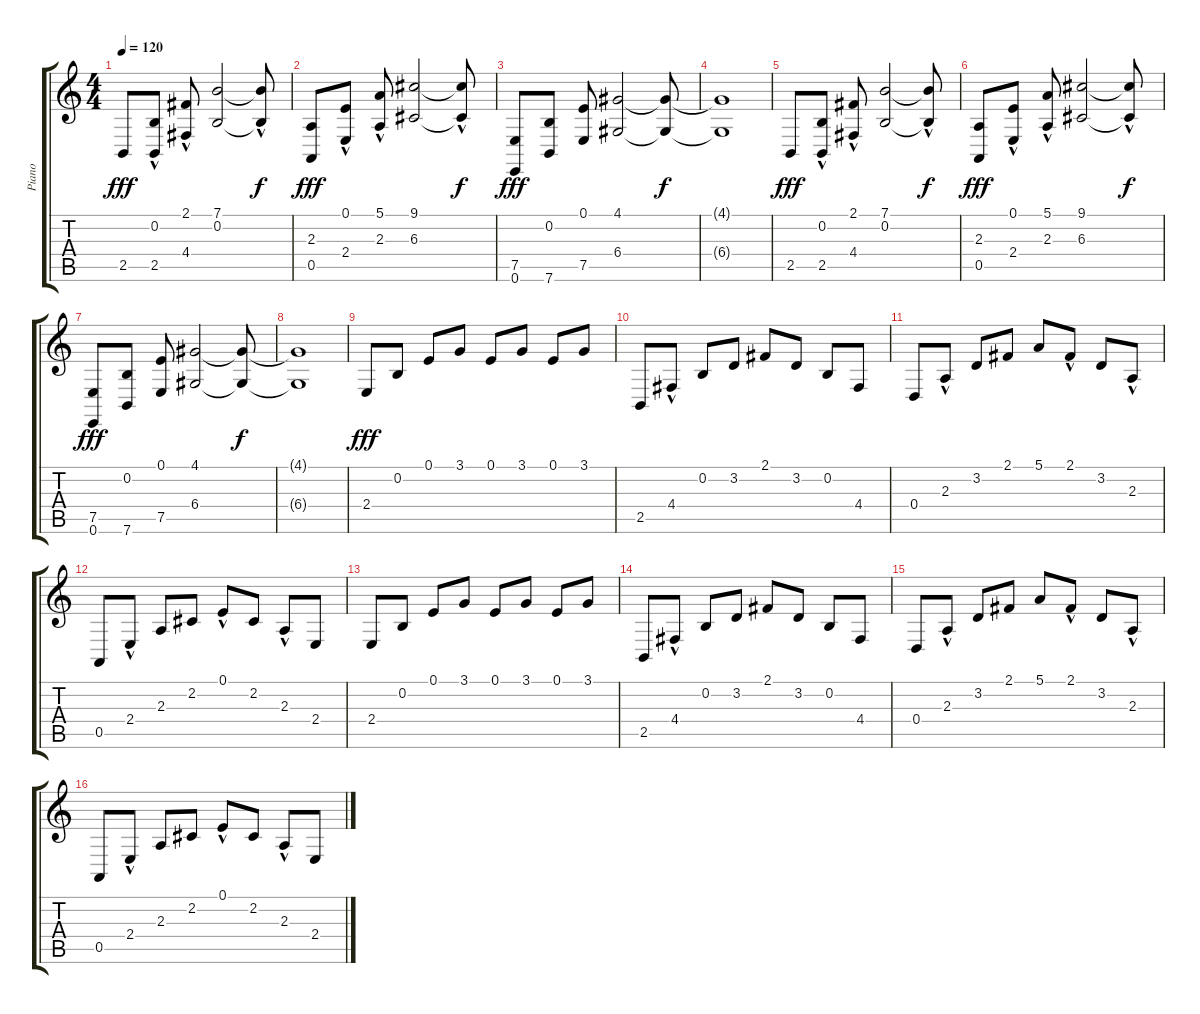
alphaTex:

\track ("Piano" "Piano") {instrument acousticgrandpiano}
\staff {score tabs}
\tuning (E4 B3 G3 D3 A2 E2) {hide}
\ts (4 4)
\tempo 120
\clef g2
\ks c
2.5.8{dy fff} (0.2 2.5{hac}).8 (2.1{hac} 4.4{hac}).8 (7.1 0.2).2 (7.1{hac t} 0.2{t}).8{dy f} |
(2.3 0.5).8{dy fff} (0.1 2.4{hac}).8 (5.1 2.3{hac}).8 (9.1 6.3).2 (9.1{hac t} 6.3{t}).8{dy f} |
(7.5 0.6).8{dy fff} (0.2 7.6).8 (0.1 7.5).8 (4.1 6.4).2 (4.1{t} 6.4{t}).8{dy f} |
(4.1{t} 6.4{t}).1 |
2.5.8{dy fff} (0.2 2.5{hac}).8 (2.1{hac} 4.4{hac}).8 (7.1 0.2).2 (7.1{hac t} 0.2{t}).8{dy f} |
(2.3 0.5).8{dy fff} (0.1 2.4{hac}).8 (5.1 2.3{hac}).8 (9.1 6.3).2 (9.1{hac t} 6.3{t}).8{dy f} |
(7.5 0.6).8{dy fff} (0.2 7.6).8 (0.1 7.5).8 (4.1 6.4).2 (4.1{t} 6.4{t}).8{dy f} |
(4.1{t} 6.4{t}).1 |
2.4.8{dy fff} 0.2.8 0.1.8 3.1.8 0.1.8 3.1.8 0.1.8 3.1.8 |
2.5.8 4.4{hac}.8 0.2.8 3.2.8 2.1.8 3.2.8 0.2.8 4.4.8 |
0.4.8 2.3{hac}.8 3.2.8 2.1.8 5.1.8 2.1{hac}.8 3.2.8 2.3{hac}.8 |
0.5.8 2.4{hac}.8 2.3.8 2.2.8 0.1{hac}.8 2.2.8 2.3{hac}.8 2.4.8 |
2.4.8 0.2.8 0.1.8 3.1.8 0.1.8 3.1.8 0.1.8 3.1.8 |
2.5.8 4.4{hac}.8 0.2.8 3.2.8 2.1.8 3.2.8 0.2.8 4.4.8 |
0.4.8 2.3{hac}.8 3.2.8 2.1.8 5.1.8 2.1{hac}.8 3.2.8 2.3{hac}.8 |
0.5.8 2.4{hac}.8 2.3.8 2.2.8 0.1{hac}.8 2.2.8 2.3{hac}.8 2.4.8
